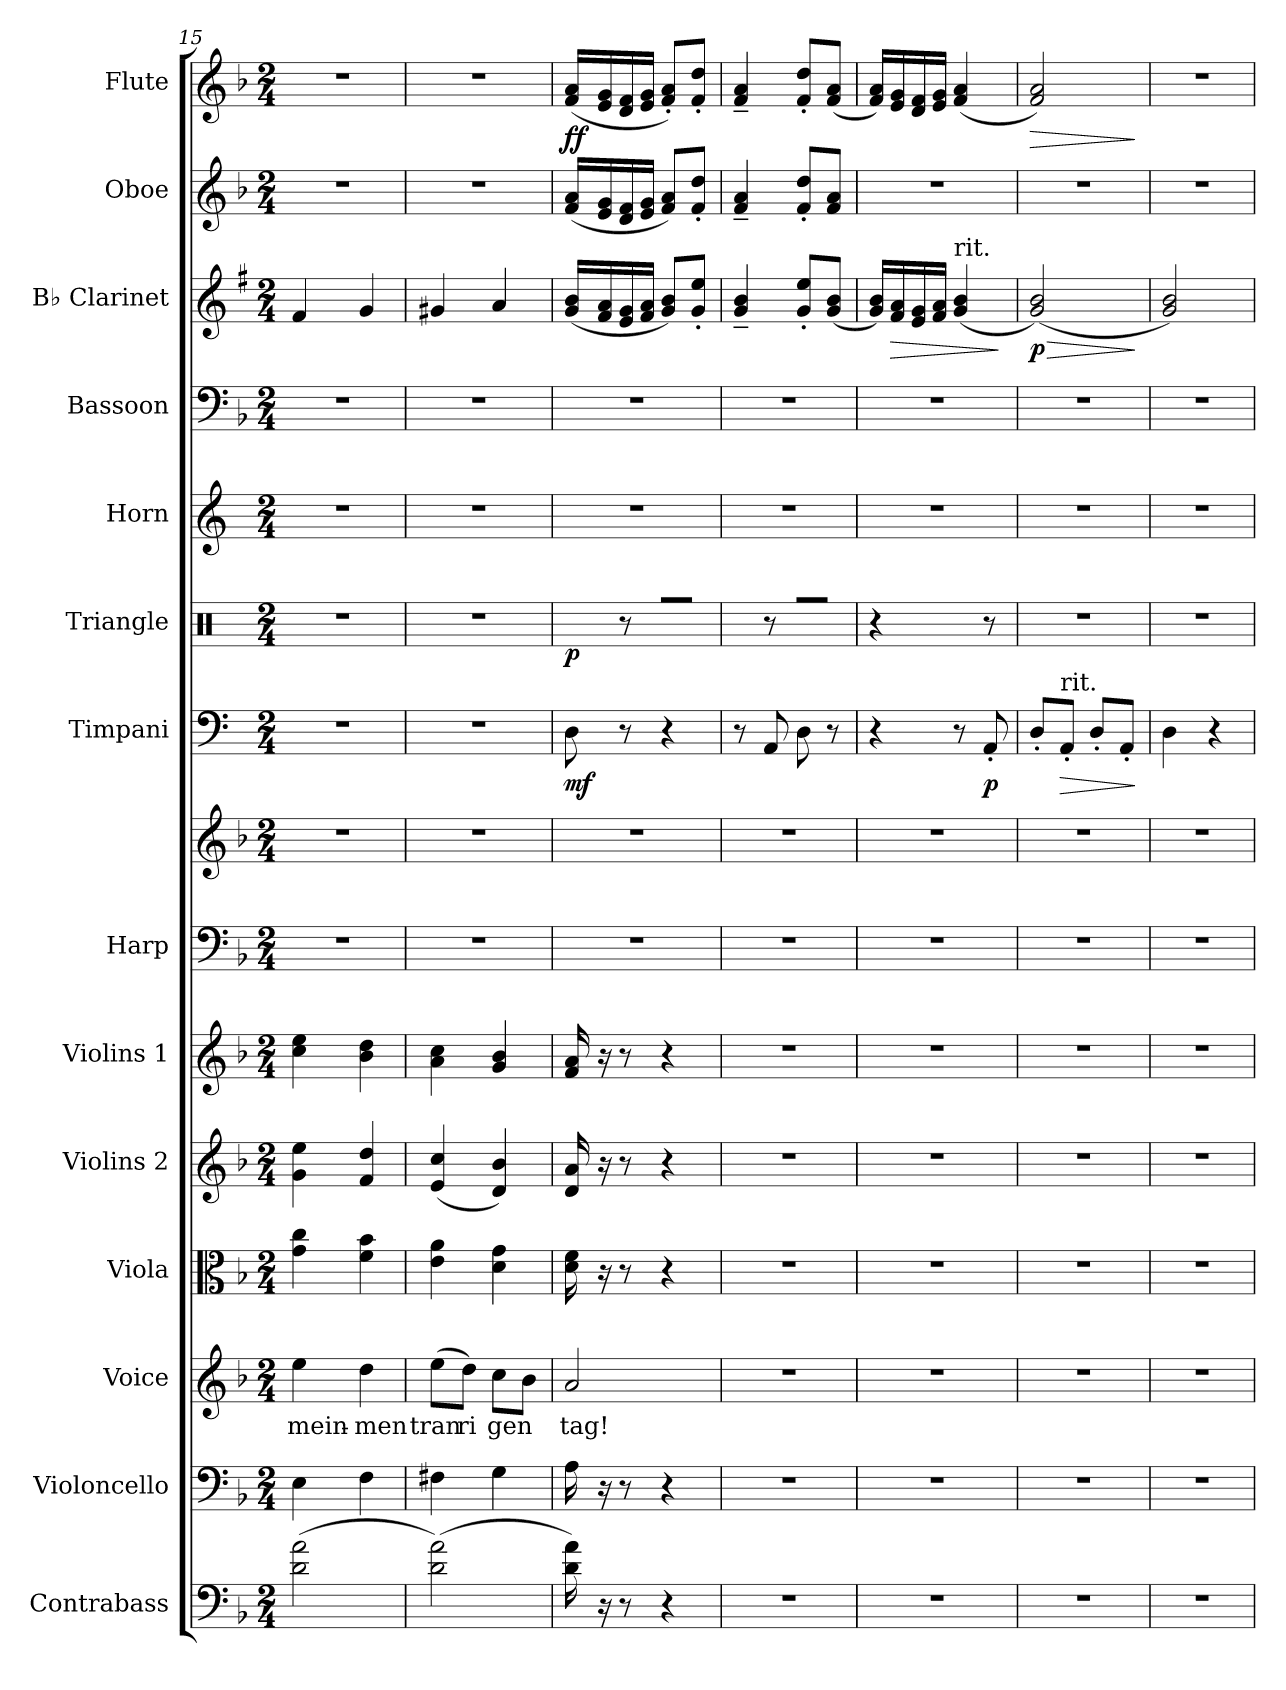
**kern	**kern	**kern	**text	**kern	**kern	**kern	**kern	**kern	**kern	**dynam	**kern	**dynam	**kern	**kern	**kern	**dynam	**kern	**kern	**dynam
*part14	*part13	*part12	*part12	*part11	*part10	*part9	*part8	*part8	*part7	*part7	*part6	*part6	*part5	*part4	*part3	*part3	*part2	*part1	*part1
*staff15	*staff14	*staff13	*staff13	*staff12	*staff11	*staff10	*staff9	*staff8	*staff7	*staff7	*staff6	*staff6	*staff5	*staff4	*staff3	*staff3	*staff2	*staff1	*staff1
*I"Contrabass	*I"Violoncello	*I"Voice	*	*I"Viola	*I"Violins 2	*I"Violins 1	*I"Harp	*	*I"Timpani	*	*I"Triangle	*	*I"Horn	*I"Bassoon	*I"B♭ Clarinet	*	*I"Oboe	*I"Flute	*
*I'Cb.	*I'Vlc.	*I'Vo.	*	*I'Vla.	*I'Vlns. 2	*I'Vlns. 1	*I'Hrp.	*	*I'Timp.	*	*I'Trgl.	*	*I'Hn.	*I'Bsn.	*I'B♭ Cl.	*	*I'Ob.	*I'Fl.	*
*clefF4	*clefF4	*clefG2	*	*clefC3	*clefG2	*clefG2	*clefF4	*clefG2	*clefF4	*	*clefX	*	*clefG2	*clefF4	*clefG2	*	*clefG2	*clefG2	*
*ITrd7c12	*	*	*	*	*	*	*	*	*	*	*	*	*ITrd4c7	*	*ITrd1c2	*	*	*	*
*k[b-]	*k[b-]	*k[b-]	*	*k[b-]	*k[b-]	*k[b-]	*k[b-]	*k[b-]	*k[]	*	*k[]	*	*k[b-]	*k[b-]	*k[b-]	*	*k[b-]	*k[b-]	*
*F:	*F:	*F:	*	*F:	*F:	*F:	*F:	*F:	*C:	*	*C:	*	*F:	*F:	*F:	*	*F:	*F:	*
*M2/4	*M2/4	*M2/4	*	*M2/4	*M2/4	*M2/4	*M2/4	*M2/4	*M2/4	*	*M2/4	*	*M2/4	*M2/4	*M2/4	*	*M2/4	*M2/4	*
=15	=15	=15	=15	=15	=15	=15	=15	=15	=15	=15	=15	=15	=15	=15	=15	=15	=15	=15	=15
(2D\ 2A\	4E\	4ee\	mein-	4g\ 4cc\	4g\ 4ee\	4cc\ 4ee\	2r	2r	2r	.	2r	.	2r	2r	4e/	.	2r	2r	.
.	4F\	4dd\	-men	4f\ 4b-\	4f/ 4dd/	4b-\ 4dd\	.	.	.	.	.	.	.	.	4f/	.	.	.	.
=16	=16	=16	=16	=16	=16	=16	=16	=16	=16	=16	=16	=16	=16	=16	=16	=16	=16	=16	=16
(2D\ 2A\)	4F#X\	(8ee\L	tran	4e\ 4a\	(4e/ 4cc/	4a\ 4cc\	2r	2r	2r	.	2r	.	2r	2r	4f#X/	.	2r	2r	.
.	.	8dd\J)	ri	.	.	.	.	.	.	.	.	.	.	.	.	.	.	.	.
.	4G\	8cc\L	gen	4d\ 4g\	4d/ 4b-/)	4g/ 4b-/	.	.	.	.	.	.	.	.	4g/	.	.	.	.
.	.	8b-\J	.	.	.	.	.	.	.	.	.	.	.	.	.	.	.	.	.
=17	=17	=17	=17	=17	=17	=17	=17	=17	=17	=17	=17	=17	=17	=17	=17	=17	=17	=17	=17
!	!	!	!	!	!	!	!	!	!	!LO:DY:b	!	!LO:DY:b	!	!	!	!	!	!	!LO:DY:b
16D\ 16A\)	16A\	2a/	tag!	16d\ 16f\	16d/ 16a/	16f/ 16a/	2r	2r	8D\	mf	8R\	p	2r	2r	(16f/ 16a/LL	.	(16f/ 16a/LL	(16f/ 16a/LL	ff
16r	16r	.	.	16r	16r	16r	.	.	.	.	.	.	.	.	16e/ 16g/	.	16e/ 16g/	16e/ 16g/	.
8r	8r	.	.	8r	8r	8r	.	.	8r	.	8r	.	.	.	16d/ 16f/	.	16d/ 16f/	16d/ 16f/	.
.	.	.	.	.	.	.	.	.	.	.	.	.	.	.	16e/ 16g/JJ	.	16e/ 16g/JJ	16e/ 16g/JJ	.
4r	4r	.	.	4r	4r	4r	.	.	4r	.	8R\L	.	.	.	8f/ 8a/L)	.	8f/ 8a/L)	8f/' 8a/'L)	.
.	.	.	.	.	.	.	.	.	.	.	8R\J	.	.	.	8f/' 8dd/'J	.	8f/' 8dd/'J	8f/' 8dd/'J	.
=18	=18	=18	=18	=18	=18	=18	=18	=18	=18	=18	=18	=18	=18	=18	=18	=18	=18	=18	=18
2r	2r	2r	.	2r	2r	2r	2r	2r	8r	.	8R\	.	2r	2r	4f/~ 4a/~	.	4f/~ 4a/~	4f/~ 4a/~	.
.	.	.	.	.	.	.	.	.	8AA/	.	8r	.	.	.	.	.	.	.	.
.	.	.	.	.	.	.	.	.	8D\	.	8R\L	.	.	.	8f/' 8dd/'L	.	8f/' 8dd/'L	8f/' 8dd/'L	.
.	.	.	.	.	.	.	.	.	8r	.	8R\J	.	.	.	(8f/ 8a/J	.	8f/ 8a/J	(8f/ 8a/J	.
!!LO:PB:g=z
=19	=19	=19	=19	=19	=19	=19	=19	=19	=19	=19	=19	=19	=19	=19	=19	=19	=19	=19	=19
2r	2r	2r	.	2r	2r	2r	2r	2r	4r	.	4r	.	2r	2r	16f/ 16a/LL)	.	2r	16f/ 16a/LL)	.
!	!	!	!	!	!	!	!	!	!	!	!	!	!	!	!	!LO:HP:b	!	!	!
.	.	.	.	.	.	.	.	.	.	.	.	.	.	.	16e/ 16g/	>	.	16e/ 16g/	.
.	.	.	.	.	.	.	.	.	.	.	.	.	.	.	16d/ 16f/	.	.	16d/ 16f/	.
.	.	.	.	.	.	.	.	.	.	.	.	.	.	.	16e/ 16g/JJ	.	.	16e/ 16g/JJ	.
!	!	!	!	!	!	!	!	!	!	!	!	!	!	!	!LO:TX:a:t=rit.	!	!	!	!
.	.	.	.	.	.	.	.	.	8r	.	8R\	.	.	.	(4f/ 4a/	.	.	(4f/ 4a/	.
!	!	!	!	!	!	!	!	!	!	!LO:DY:b	!	!	!	!	!	!	!	!	!
.	.	.	.	.	.	.	.	.	8AA'/	p	8r	.	.	.	.	.	.	.	.
.	.	.	.	.	.	.	.	.	.	.	.	.	.	.	.	]	.	.	.
=20	=20	=20	=20	=20	=20	=20	=20	=20	=20	=20	=20	=20	=20	=20	=20	=20	=20	=20	=20
!	!	!	!	!	!	!	!	!	!	!	!	!	!	!	!	!LO:HP:b	!	!	!LO:HP:b
!	!	!	!	!	!	!	!	!	!	!	!	!	!	!	!	!LO:DY:n=1:b	!	!	!
2r	2r	2r	.	2r	2r	2r	2r	2r	8D'/L	.	2r	.	2r	2r	(2f/ 2a/)	> p	2r	2f/ 2a/)	>
!	!	!	!	!	!	!	!	!	!LO:TX:a:t=rit.	!	!	!	!	!	!	!	!	!	!
!	!	!	!	!	!	!	!	!	!	!LO:HP:b	!	!	!	!	!	!	!	!	!
.	.	.	.	.	.	.	.	.	8AA'/J	>	.	.	.	.	.	.	.	.	.
.	.	.	.	.	.	.	.	.	8D'/L	.	.	.	.	.	.	.	.	.	.
.	.	.	.	.	.	.	.	.	8AA'/J	.	.	.	.	.	.	.	.	.	.
.	.	.	.	.	.	.	.	.	.	]	.	.	.	.	.	]	.	.	]
=21	=21	=21	=21	=21	=21	=21	=21	=21	=21	=21	=21	=21	=21	=21	=21	=21	=21	=21	=21
2r	2r	2r	.	2r	2r	2r	2r	2r	4D\	.	2r	.	2r	2r	2f/ 2a/)	.	2r	2r	.
.	.	.	.	.	.	.	.	.	4r	.	.	.	.	.	.	.	.	.	.
=	=	=	=	=	=	=	=	=	=	=	=	=	=	=	=	=	=	=	=
*-	*-	*-	*-	*-	*-	*-	*-	*-	*-	*-	*-	*-	*-	*-	*-	*-	*-	*-	*-
